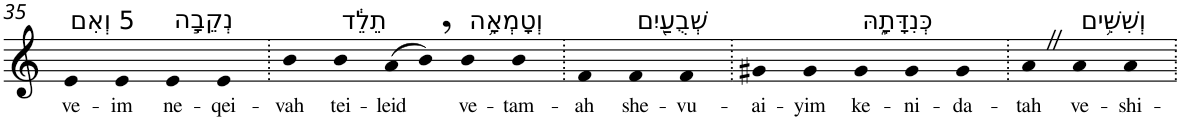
**kern	**text
*part1	*part1
*staff1	*staff1
*I"Piano	*
*I'Pno	*
!!LO:PB:g=z
*clefG2	*
*k[]	*
=35	=35
!LO:TX:a:t=5 וְאִם	!
!	!LO:LY:b
4e	ve-
!	!LO:LY:b
4e	-im
!LO:TX:a:t=נְקֵבָ֣ה	!
!	!LO:LY:b
4e	ne-
!	!LO:LY:b
4e	-qei-
=36.	=36.
!	!LO:LY:b
4b	-vah
!LO:TX:a:t=תֵלֵ֔ד	!
!	!LO:LY:b
4b	tei-
!	!LO:LY:b
(>8a	-leid
8b,)	.
!LO:TX:a:t=וְטָמְאָ֥ה	!
!	!LO:LY:b
4b	ve-
!	!LO:LY:b
4b	-tam-
=37.	=37.
!	!LO:LY:b
4f	-ah
!LO:TX:a:t=שְׁבֻעַ֖יִם	!
!	!LO:LY:b
4f	she-
!	!LO:LY:b
4f	-vu-
=38.	=38.
!	!LO:LY:b
4g#X	-ai-
!	!LO:LY:b
4g#	-yim
!LO:TX:a:t=כְּנִדָּתָ֑הּ	!
!	!LO:LY:b
4g#	ke-
!	!LO:LY:b
4g#	-ni-
!	!LO:LY:b
4g#	-da-
=39.	=39.
!	!LO:LY:b
4aZ	-tah
!LO:TX:a:t=וְשִׁשִּׁ֥ים	!
!	!LO:LY:b
4a	ve-
!	!LO:LY:b
4a	-shi-
=.	=.
*-	*-
